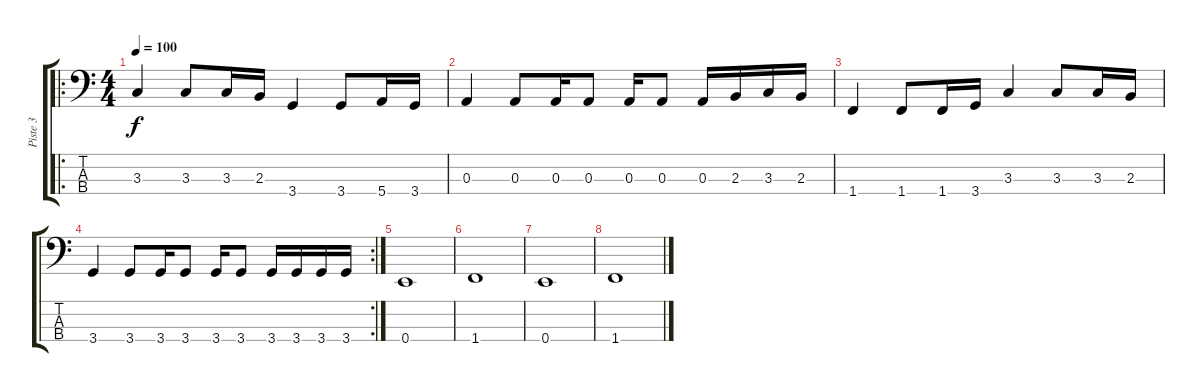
\track ("Piste 3" "Piste 3") {instrument electricbassfinger}
\staff {score tabs}
\tuning (G2 D2 A1 E1) {hide}
\ro
\ts (4 4)
\tempo 100
\clef f4
\ks c
3.3.4{dy f} 3.3.8 3.3.16 2.3.16 3.4.4 3.4.8 5.4.16 3.4.16 |
0.3.4 0.3.8 0.3.16 0.3.8 0.3.16 0.3.8 0.3.16 2.3.16 3.3.16 2.3.16 |
1.4.4 1.4.8 1.4.16 3.4.16 3.3.4 3.3.8 3.3.16 2.3.16 |
\rc 2
3.4.4 3.4.8 3.4.16 3.4.8 3.4.16 3.4.8 3.4.16 3.4.16 3.4.16 3.4.16 |
0.4.1 |
1.4.1 |
0.4.1 |
1.4.1
